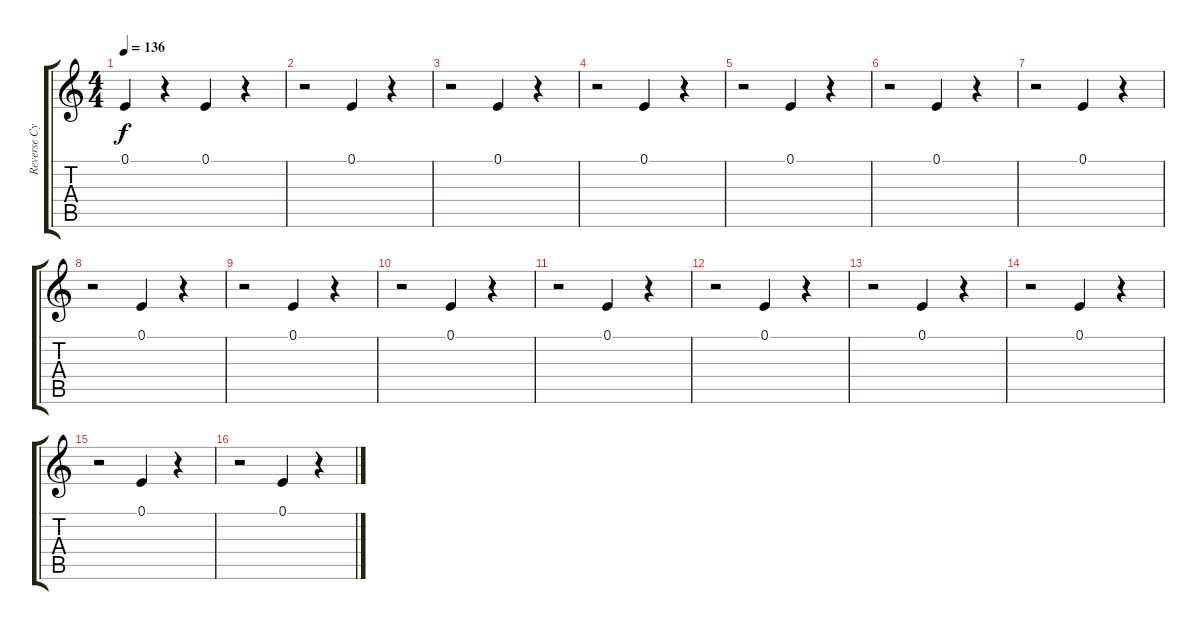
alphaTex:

\track ("Reverse Cymbal" "Reverse Cy") {instrument reversecymbal}
\staff {score tabs}
\tuning (E4 B3 G3 D3 A2 E2) {hide}
\ts (4 4)
\tempo 136
\clef g2
\ks c
0.1{t}.4{dy f} r.4 0.1.4 r.4 |
r.2 0.1.4 r.4 |
r.2 0.1.4 r.4 |
r.2 0.1.4 r.4 |
r.2 0.1.4 r.4 |
r.2 0.1.4 r.4 |
r.2 0.1.4 r.4 |
r.2 0.1.4 r.4 |
r.2 0.1.4 r.4 |
r.2 0.1.4 r.4 |
r.2 0.1.4 r.4 |
r.2 0.1.4 r.4 |
r.2 0.1.4 r.4 |
r.2 0.1.4 r.4 |
r.2 0.1.4 r.4 |
r.2 0.1.4 r.4
